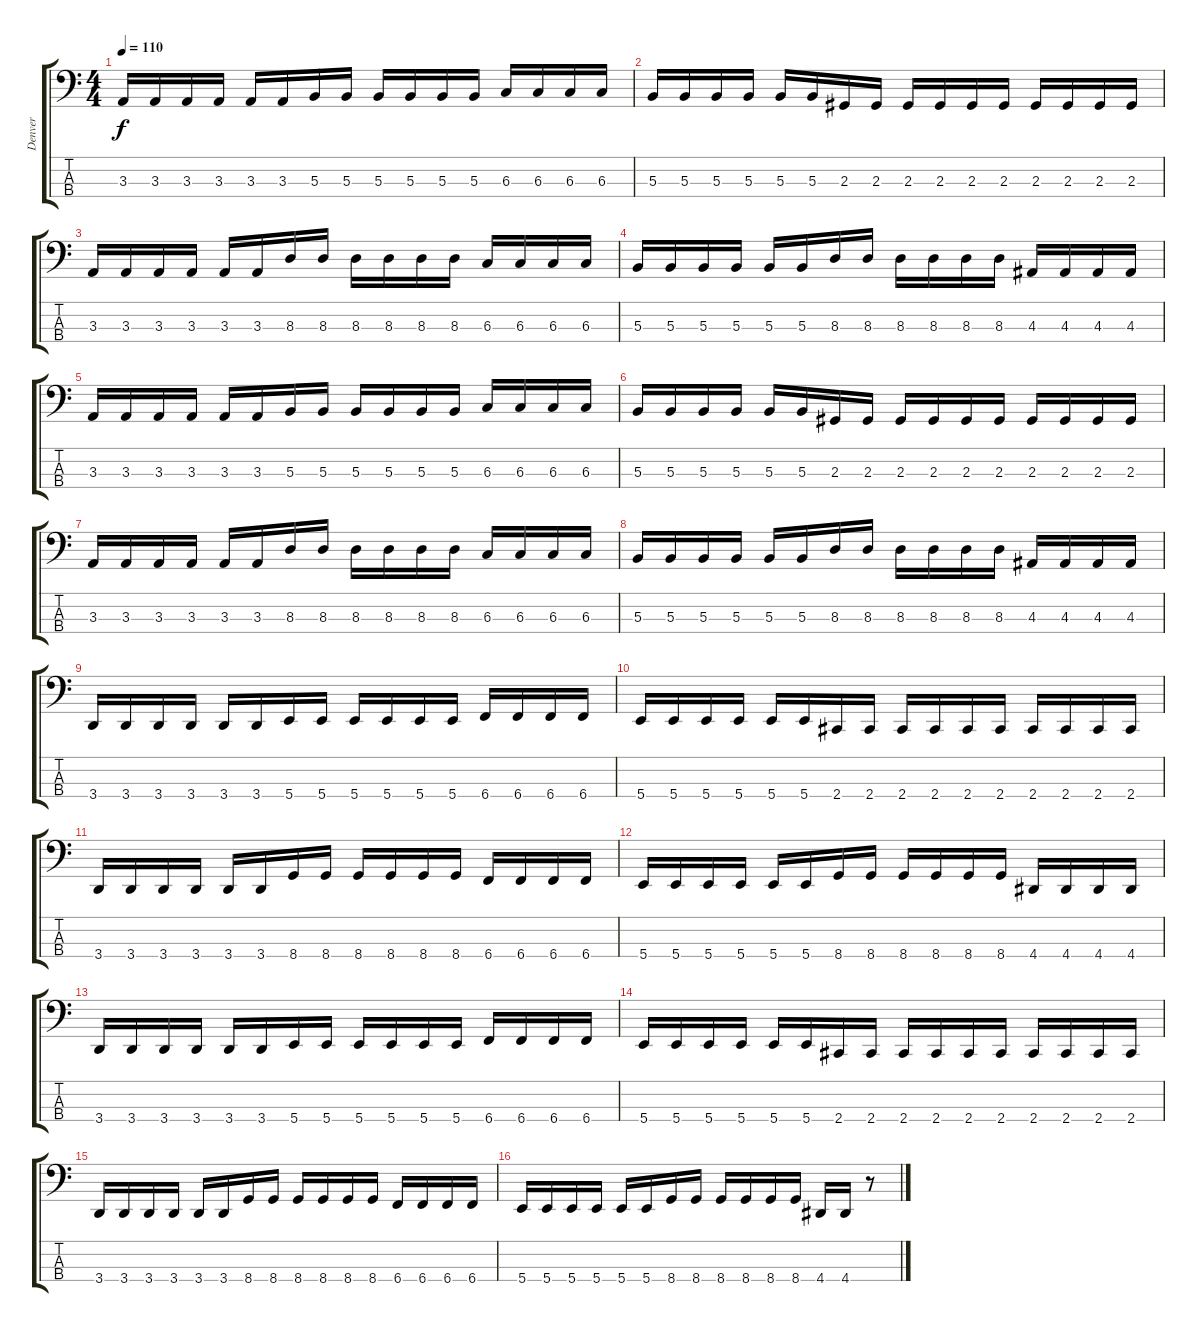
\track ("Denver" "Denver") {instrument slapbass2}
\staff {score tabs}
\tuning (E2 B1 Gb1 B0) {hide}
\ts (4 4)
\tempo 110
\clef f4
\ks c
3.3.16{dy f} 3.3.16 3.3.16 3.3.16 3.3.16 3.3.16 5.3.16 5.3.16 5.3.16 5.3.16 5.3.16 5.3.16 6.3.16 6.3.16 6.3.16 6.3.16 |
5.3.16 5.3.16 5.3.16 5.3.16 5.3.16 5.3.16 2.3.16 2.3.16 2.3.16 2.3.16 2.3.16 2.3.16 2.3.16 2.3.16 2.3.16 2.3.16 |
3.3.16 3.3.16 3.3.16 3.3.16 3.3.16 3.3.16 8.3.16 8.3.16 8.3.16 8.3.16 8.3.16 8.3.16 6.3.16 6.3.16 6.3.16 6.3.16 |
5.3.16 5.3.16 5.3.16 5.3.16 5.3.16 5.3.16 8.3.16 8.3.16 8.3.16 8.3.16 8.3.16 8.3.16 4.3.16 4.3.16 4.3.16 4.3.16 |
3.3.16 3.3.16 3.3.16 3.3.16 3.3.16 3.3.16 5.3.16 5.3.16 5.3.16 5.3.16 5.3.16 5.3.16 6.3.16 6.3.16 6.3.16 6.3.16 |
5.3.16 5.3.16 5.3.16 5.3.16 5.3.16 5.3.16 2.3.16 2.3.16 2.3.16 2.3.16 2.3.16 2.3.16 2.3.16 2.3.16 2.3.16 2.3.16 |
3.3.16 3.3.16 3.3.16 3.3.16 3.3.16 3.3.16 8.3.16 8.3.16 8.3.16 8.3.16 8.3.16 8.3.16 6.3.16 6.3.16 6.3.16 6.3.16 |
5.3.16 5.3.16 5.3.16 5.3.16 5.3.16 5.3.16 8.3.16 8.3.16 8.3.16 8.3.16 8.3.16 8.3.16 4.3.16 4.3.16 4.3.16 4.3.16 |
3.4.16 3.4.16 3.4.16 3.4.16 3.4.16 3.4.16 5.4.16 5.4.16 5.4.16 5.4.16 5.4.16 5.4.16 6.4.16 6.4.16 6.4.16 6.4.16 |
5.4.16 5.4.16 5.4.16 5.4.16 5.4.16 5.4.16 2.4.16 2.4.16 2.4.16 2.4.16 2.4.16 2.4.16 2.4.16 2.4.16 2.4.16 2.4.16 |
3.4.16 3.4.16 3.4.16 3.4.16 3.4.16 3.4.16 8.4.16 8.4.16 8.4.16 8.4.16 8.4.16 8.4.16 6.4.16 6.4.16 6.4.16 6.4.16 |
5.4.16 5.4.16 5.4.16 5.4.16 5.4.16 5.4.16 8.4.16 8.4.16 8.4.16 8.4.16 8.4.16 8.4.16 4.4.16 4.4.16 4.4.16 4.4.16 |
3.4.16 3.4.16 3.4.16 3.4.16 3.4.16 3.4.16 5.4.16 5.4.16 5.4.16 5.4.16 5.4.16 5.4.16 6.4.16 6.4.16 6.4.16 6.4.16 |
5.4.16 5.4.16 5.4.16 5.4.16 5.4.16 5.4.16 2.4.16 2.4.16 2.4.16 2.4.16 2.4.16 2.4.16 2.4.16 2.4.16 2.4.16 2.4.16 |
3.4.16 3.4.16 3.4.16 3.4.16 3.4.16 3.4.16 8.4.16 8.4.16 8.4.16 8.4.16 8.4.16 8.4.16 6.4.16 6.4.16 6.4.16 6.4.16 |
5.4.16 5.4.16 5.4.16 5.4.16 5.4.16 5.4.16 8.4.16 8.4.16 8.4.16 8.4.16 8.4.16 8.4.16 4.4.16 4.4.16 r.8
